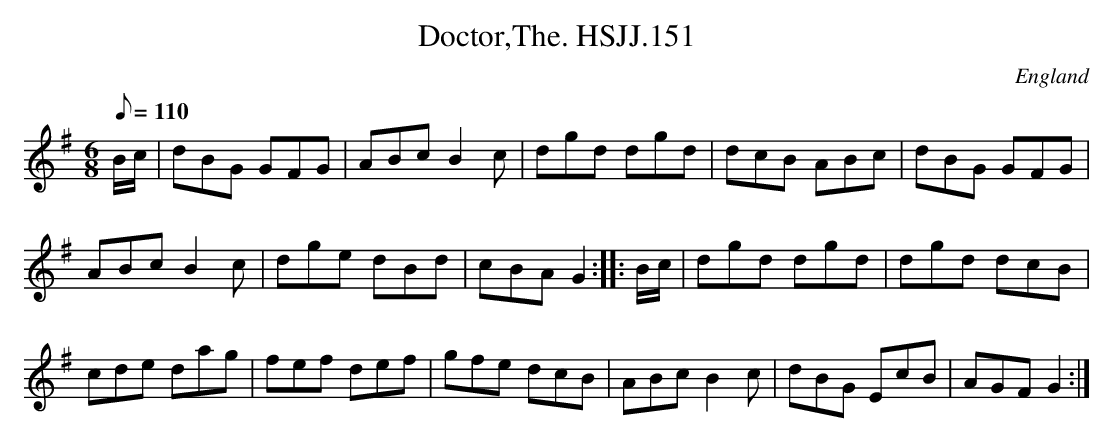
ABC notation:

X:1
T:Doctor,The. HSJJ.151
M:6/8
L:1/8
Q:110
O:England
K:G
B/c/|dBG GFG|ABcB2c|dgd dgd|dcB ABc|dBG GFG|!ABcB2c|dge dBd|cBAG2:|
|:B/c/|dgd dgd|dgd dcB|!cde dag|fef def|gfe dcB|ABcB2c|dBG EcB|AGFG2:|]
